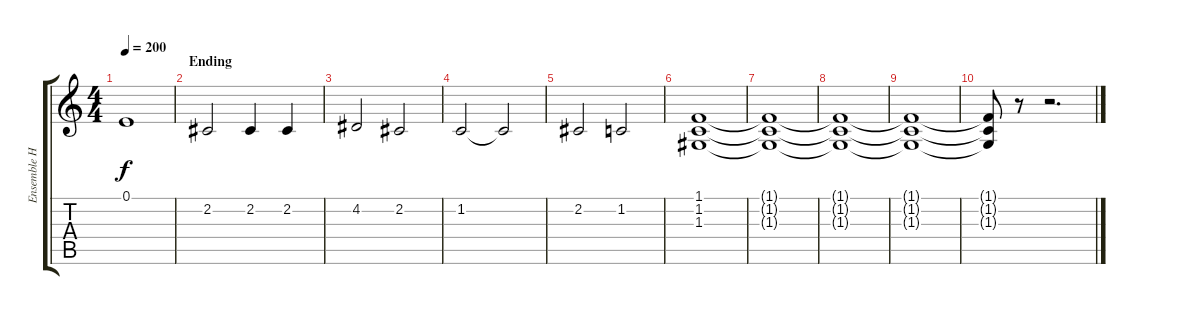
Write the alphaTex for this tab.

\track ("Ensemble Hi" "Ensemble H") {instrument stringensemble1}
\staff {score tabs}
\tuning (E4 B3 G3 D3 A2 E2) {hide}
\ts (4 4)
\tempo 200
\clef g2
\ks c
0.1{t}.1{dy f} |
\section ("" "Ending")
2.2.2 2.2.4 2.2.4 |
4.2.2 2.2.2 |
1.2.2 1.2{t}.2 |
2.2.2 1.2.2 |
(1.1 1.2 1.3).1 |
(1.1{t} 1.2{t} 1.3{t}).1 |
(1.1{t} 1.2{t} 1.3{t}).1 |
(1.1{t} 1.2{t} 1.3{t}).1{volume 0} |
(1.1{t} 1.2{t} 1.3{t}).8 r.8 r.2{d}
